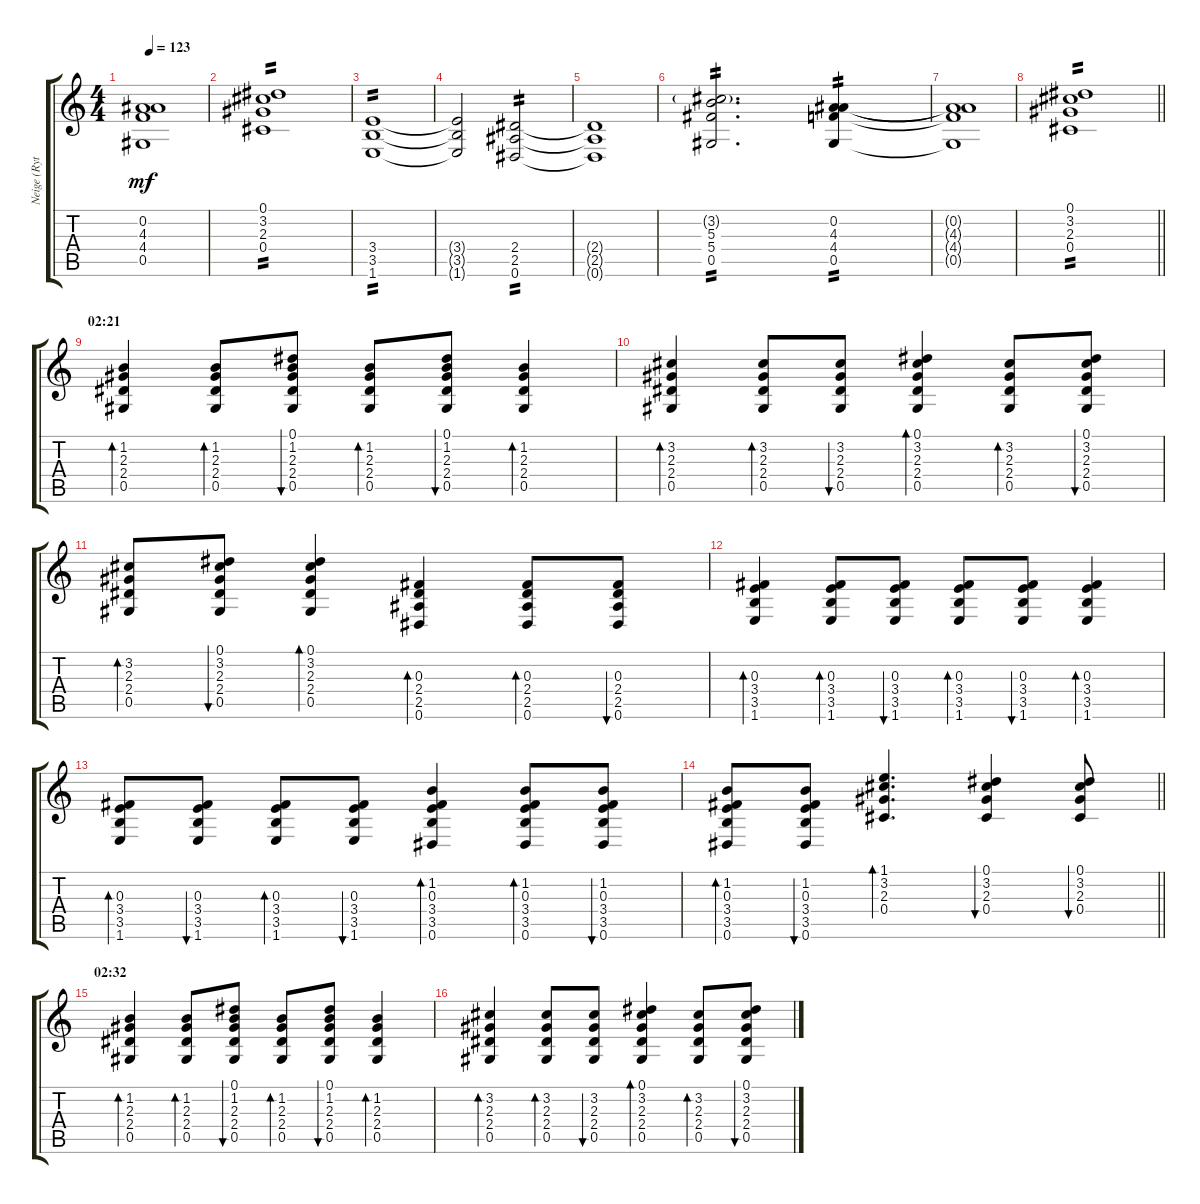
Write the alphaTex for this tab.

\track ("Neige (Rythm)" "Neige (Ryt") {instrument electricguitarjazz}
\staff {score tabs}
\tuning (Eb4 Bb3 Gb3 Db3 Ab2 Eb2) {hide}
\ts (4 4)
\tempo 123
\clef g2
\ks c
(0.2{t} 4.3{t} 4.4{t} 0.5{t}).1{dy mf} |
(0.1 3.2 2.3 0.4).1{tp 2} |
(3.4 3.5 1.6).1{tp 2} |
(3.4{t} 3.5{t} 1.6{t}).2 (2.4 2.5 0.6).2{tp 2} |
(2.4{t} 2.5{t} 0.6{t}).1 |
(3.2{g} 5.3 5.4 0.5).2{d tp 2} (0.2 4.3 4.4 0.5).4{tp 2} |
(0.2{t} 4.3{t} 4.4{t} 0.5{t}).1 |
\barLineRight lightlight
(0.1 3.2 2.3 0.4).1{tp 2} |
\section ("" "02:21")
(1.2 2.3 2.4 0.5).4{bd 60 instrument electricguitarjazz} (1.2 2.3 2.4 0.5).8{bd 60} (0.1 1.2 2.3 2.4 0.5).8{bu 60} (1.2 2.3 2.4 0.5).8{bd 60} (0.1 1.2 2.3 2.4 0.5).8{bu 60} (1.2 2.3 2.4 0.5).4{bd 60} |
(3.2 2.3 2.4 0.5).4{bd 60} (3.2 2.3 2.4 0.5).8{bd 60} (3.2 2.3 2.4 0.5).8{bu 60} (0.1 3.2 2.3 2.4 0.5).4{bd 60} (3.2 2.3 2.4 0.5).8{bd 60} (0.1 3.2 2.3 2.4 0.5).8{bu 60} |
(3.2 2.3 2.4 0.5).8{bd 60} (0.1 3.2 2.3 2.4 0.5).8{bu 60} (0.1 3.2 2.3 2.4 0.5).4{bd 60} (0.3 2.4 2.5 0.6).4{bd 60} (0.3 2.4 2.5 0.6).8{bd 60} (0.3 2.4 2.5 0.6).8{bu 60} |
(0.3 3.4 3.5 1.6).4{bd 60} (0.3 3.4 3.5 1.6).8{bd 60} (0.3 3.4 3.5 1.6).8{bu 60} (0.3 3.4 3.5 1.6).8{bd 60} (0.3 3.4 3.5 1.6).8{bu 60} (0.3 3.4 3.5 1.6).4{bd 60} |
(0.3 3.4 3.5 1.6).8{bd 60} (0.3 3.4 3.5 1.6).8{bu 60} (0.3 3.4 3.5 1.6).8{bd 60} (0.3 3.4 3.5 1.6).8{bu 60} (1.2 0.3 3.4 3.5 0.6).4{bd 60} (1.2 0.3 3.4 3.5 0.6).8{bd 60} (1.2 0.3 3.4 3.5 0.6).8{bu 60} |
\barLineRight lightlight
(1.2 0.3 3.4 3.5 0.6).8{bd 60} (1.2 0.3 3.4 3.5 0.6).8{bu 60} (1.1 3.2 2.3 0.4).4{d bd 60} (0.1 3.2 2.3 0.4).4{bu 60} (0.1 3.2 2.3 0.4).8{bu 60} |
\section ("" "02:32")
(1.2 2.3 2.4 0.5).4{bd 60} (1.2 2.3 2.4 0.5).8{bd 60} (0.1 1.2 2.3 2.4 0.5).8{bu 60} (1.2 2.3 2.4 0.5).8{bd 60} (0.1 1.2 2.3 2.4 0.5).8{bu 60} (1.2 2.3 2.4 0.5).4{bd 60} |
(3.2 2.3 2.4 0.5).4{bd 60} (3.2 2.3 2.4 0.5).8{bd 60} (3.2 2.3 2.4 0.5).8{bu 60} (0.1 3.2 2.3 2.4 0.5).4{bd 60} (3.2 2.3 2.4 0.5).8{bd 60} (0.1 3.2 2.3 2.4 0.5).8{bu 60}
